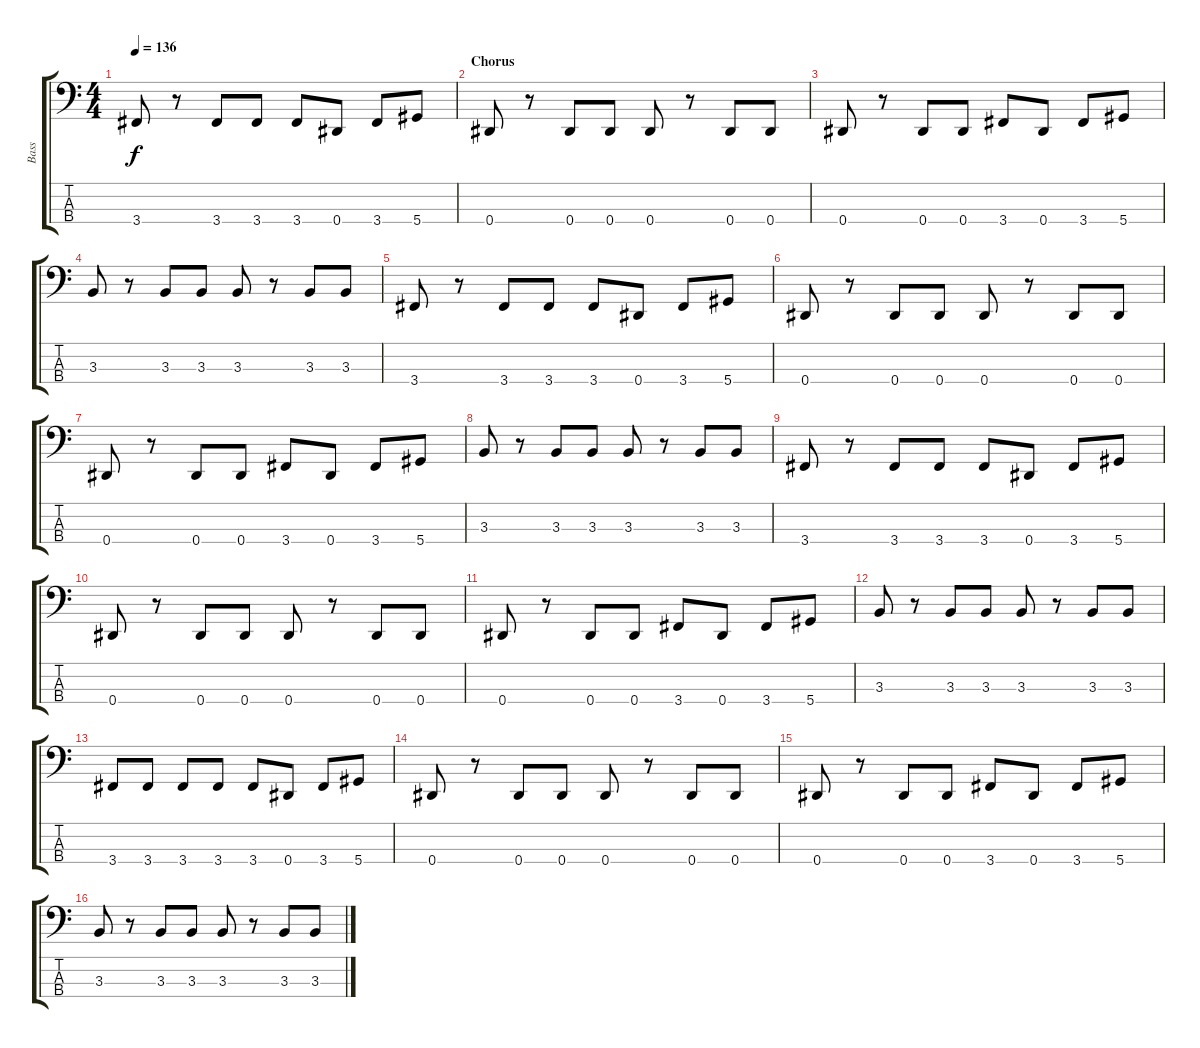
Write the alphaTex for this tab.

\track ("Bass" "Bass") {instrument electricbassfinger}
\staff {score tabs}
\tuning (Gb2 Db2 Ab1 Eb1) {hide}
\ts (4 4)
\tempo 136
\clef f4
\ks c
3.4.8{dy f} r.8 3.4.8 3.4.8 3.4.8 0.4.8 3.4.8 5.4.8 |
\section ("" "Chorus")
0.4.8 r.8 0.4.8 0.4.8 0.4.8 r.8 0.4.8 0.4.8 |
0.4.8 r.8 0.4.8 0.4.8 3.4.8 0.4.8 3.4.8 5.4.8 |
3.3.8 r.8 3.3.8 3.3.8 3.3.8 r.8 3.3.8 3.3.8 |
3.4.8 r.8 3.4.8 3.4.8 3.4.8 0.4.8 3.4.8 5.4.8 |
0.4.8 r.8 0.4.8 0.4.8 0.4.8 r.8 0.4.8 0.4.8 |
0.4.8 r.8 0.4.8 0.4.8 3.4.8 0.4.8 3.4.8 5.4.8 |
3.3.8 r.8 3.3.8 3.3.8 3.3.8 r.8 3.3.8 3.3.8 |
3.4.8 r.8 3.4.8 3.4.8 3.4.8 0.4.8 3.4.8 5.4.8 |
0.4.8 r.8 0.4.8 0.4.8 0.4.8 r.8 0.4.8 0.4.8 |
0.4.8 r.8 0.4.8 0.4.8 3.4.8 0.4.8 3.4.8 5.4.8 |
3.3.8 r.8 3.3.8 3.3.8 3.3.8 r.8 3.3.8 3.3.8 |
3.4.8 3.4.8 3.4.8 3.4.8 3.4.8 0.4.8 3.4.8 5.4.8 |
0.4.8 r.8 0.4.8 0.4.8 0.4.8 r.8 0.4.8 0.4.8 |
0.4.8 r.8 0.4.8 0.4.8 3.4.8 0.4.8 3.4.8 5.4.8 |
3.3.8 r.8 3.3.8 3.3.8 3.3.8 r.8 3.3.8 3.3.8
